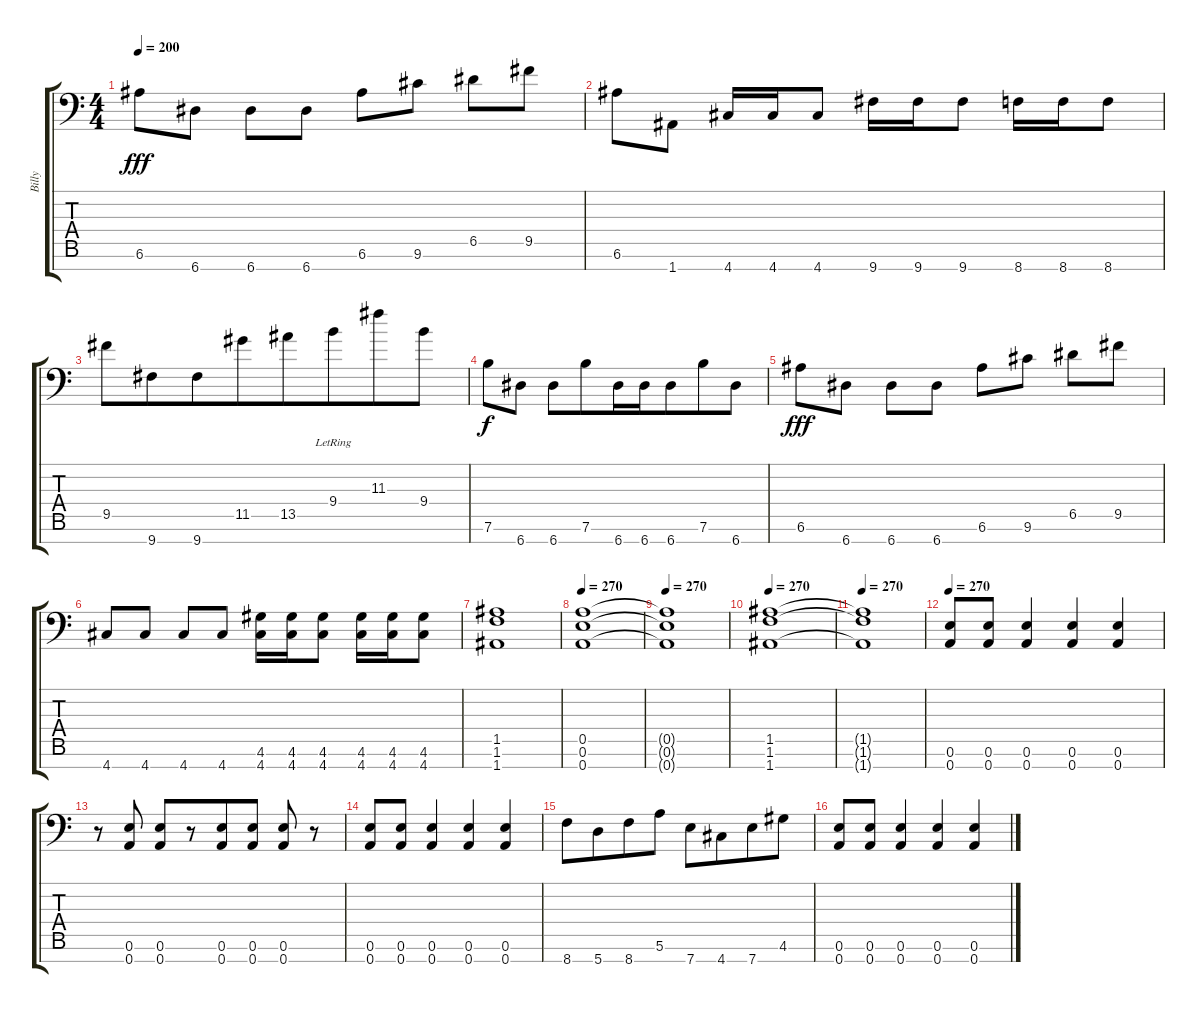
\track ("Billy" "Billy") {instrument distortionguitar}
\staff {score tabs}
\tuning (E4 B3 G3 D3 A2 E2 A1) {hide}
\ts (4 4)
\tempo 200
\clef f4
\ks c
6.6.8{dy fff beam merge} 6.7.8 6.7.8{beam merge} 6.7.8 6.6.8{beam merge} 9.6.8 6.5.8 9.5.8 |
6.6.8{beam merge} 1.7.8 4.7.16 4.7.16 4.7.8 9.7.16 9.7.16 9.7.8 8.7.16 8.7.16 8.7.8 |
9.5.8 9.7.8{beam merge} 9.7.8 11.5.8{beam merge} 13.5.8{beam merge} 9.4{lr}.8{beam merge} 11.3.8 9.4.8 |
7.6.8{dy f beam merge} 6.7.8 6.7.8{beam merge} 7.6.8{beam merge} 6.7.16{beam merge} 6.7.16{beam merge} 6.7.8{beam merge} 7.6.8 6.7.8 |
6.6.8{dy fff beam merge} 6.7.8 6.7.8{beam merge} 6.7.8 6.6.8{beam merge} 9.6.8 6.5.8 9.5.8 |
4.7.8{beam merge} 4.7.8 4.7.8 4.7.8 (4.6 4.7).16 (4.6 4.7).16 (4.6 4.7).8 (4.6 4.7).16 (4.6 4.7).16 (4.6 4.7).8 |
(1.5 1.6 1.7).1 |
\tempo 270
(0.5 0.6 0.7).1 |
\tempo 270
(0.5{t} 0.6{t} 0.7{t}).1 |
\tempo 270
(1.5 1.6 1.7).1 |
\tempo 270
(1.5{t} 1.6{t} 1.7{t}).1 |
\tempo 270
(0.6 0.7).8{beam merge} (0.6 0.7).8 (0.6 0.7).4 (0.6 0.7).4 (0.6 0.7).4 |
r.8 (0.6 0.7).8 (0.6 0.7).8{beam merge} r.8 (0.6 0.7).8{beam merge} (0.6 0.7).8 (0.6 0.7).8 r.8 |
(0.6 0.7).8{beam merge} (0.6 0.7).8 (0.6 0.7).4 (0.6 0.7).4 (0.6 0.7).4 |
8.7.8 5.7.8{beam merge} 8.7.8{beam merge} 5.6.8 7.7.8{beam merge} 4.7.8{beam merge} 7.7.8 4.6.8 |
(0.6 0.7).8{beam merge} (0.6 0.7).8 (0.6 0.7).4 (0.6 0.7).4 (0.6 0.7).4
